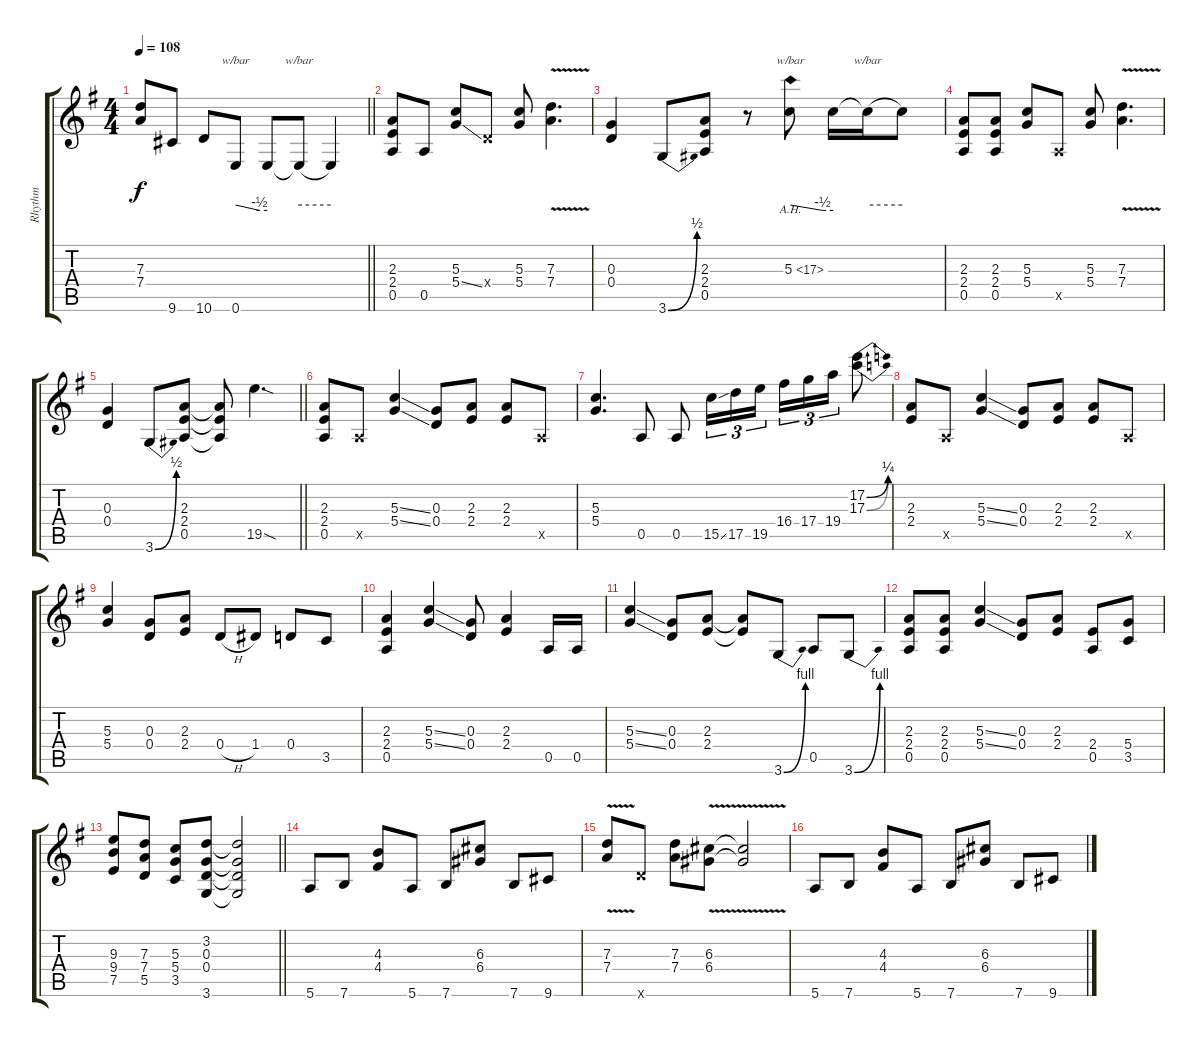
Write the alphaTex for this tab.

\track ("Rhythm" "Rhythm") {instrument distortionguitar}
\staff {score tabs}
\tuning (E4 B3 G3 D3 A2 E2) {hide}
\ts (4 4)
\tempo 108
\clef g2
\barLineRight lightlight
\ks g
(7.3 7.4).8{dy f} 9.6.8 10.6.8 0.6.8{tbe (custom default 0 0 45 -2 60 -2)} 0.6{t}.8 0.6{t}.8{tbe (hold default 0 0 60 0)} 0.6{t}.4 |
(2.3 2.4 0.5).8 0.5.8 (5.3 5.4{ss}).8 0.4{x}.8 (5.3 5.4).8 (7.3{v} 7.4{v}).4{d} |
(0.3 0.4).4 3.6{be (bend 0 0 60 2)}.8 (2.3 2.4 0.5).8 r.8 5.3{ah 12}.8{tbe (custom default 0 0 45 -2 60 -2)} 5.3{t}.16 5.3{t}.16{tbe (hold default 0 0 60 0)} 5.3{t}.8 |
(2.3 2.4 0.5).8 (2.3 2.4 0.5).8 (5.3 5.4).8 0.5{x}.8 (5.3 5.4).8 (7.3{v} 7.4{v}).4{d} |
\barLineRight lightlight
(0.3 0.4).4 3.6{be (bend 0 0 60 2)}.8 (2.3 2.4 0.5).8 (2.3{t} 2.4{t} 0.5{t}).8 19.5{sod}.4{d} |
(2.3 2.4 0.5).8 0.5{x}.8 (5.3{ss} 5.4{ss}).4 (0.3 0.4).8 (2.3 2.4).8 (2.3 2.4).8 0.5{x}.8 |
(5.3 5.4).4{d} 0.5.8 0.5.8 15.5{ss}.16{tu (3 2)} 17.5.16{tu (3 2)} 19.5.16{tu (3 2)} 16.4.16{tu (3 2)} 17.4.16{tu (3 2)} 19.4.16{tu (3 2)} (17.2{be (bend 0 0 60 1)} 17.3{be (bend 0 0 60 1)}).8 |
(2.3 2.4).8 0.5{x}.8 (5.3{ss} 5.4{ss}).4 (0.3 0.4).8 (2.3 2.4).8 (2.3 2.4).8 0.5{x}.8 |
(5.3 5.4).4 (0.3 0.4).8 (2.3 2.4).8 0.4{h}.8 1.4.8 0.4.8 3.5.8 |
(2.3 2.4 0.5).4 (5.3{ss} 5.4{ss}).4 (0.3 0.4).8 (2.3 2.4).4 0.5.16 0.5.16 |
(5.3{ss} 5.4{ss}).4 (0.3 0.4).8 (2.3 2.4).8 (2.3{t} 2.4{t}).8 3.6{be (bend 0 0 60 4)}.8 0.5.8 3.6{be (bend 0 0 60 4)}.8 |
(2.3 2.4 0.5).8 (2.3 2.4 0.5).8 (5.3{ss} 5.4{ss}).4 (0.3 0.4).8 (2.3 2.4).8 (2.4 0.5).8 (5.4 3.5).8 |
\barLineRight lightlight
(9.3 9.4 7.5).8 (7.3 7.4 5.5).8 (5.3 5.4 3.5).8 (3.2 0.3 0.4 3.6).8 (3.2{t} 0.3{t} 0.4{t} 3.6{t}).2 |
5.6.8 7.6.8 (4.3 4.4).8 5.6.8 7.6.8 (6.3 6.4).8 7.6.8 9.6.8 |
(7.3{v} 7.4{v}).8 10.6{x}.8 (7.3 7.4).8 (6.3{v} 6.4{v}).8 (6.3{v t} 6.4{v t}).2 |
5.6.8 7.6.8 (4.3 4.4).8 5.6.8 7.6.8 (6.3 6.4).8 7.6.8 9.6.8
